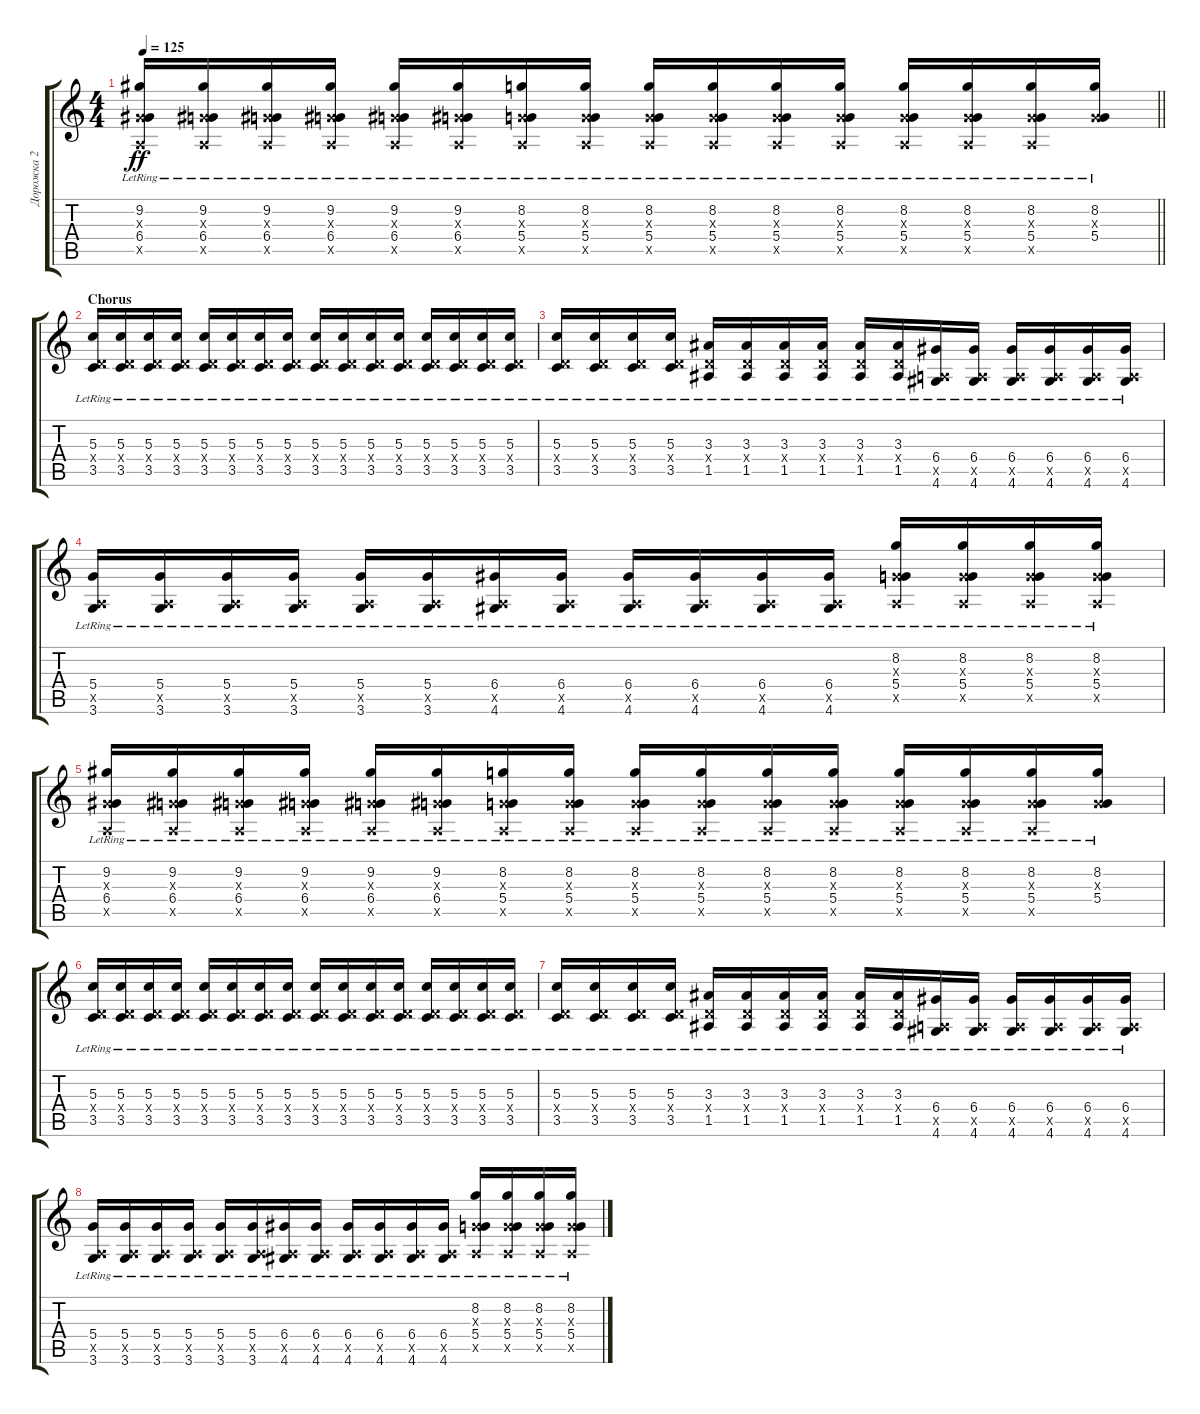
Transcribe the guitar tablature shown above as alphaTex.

\track ("Дорожка 2" "Дорожка 2") {instrument acousticguitarsteel}
\staff {score tabs}
\tuning (E4 B3 G3 D3 A2 E2) {hide}
\ts (4 4)
\tempo 125
\clef g2
\barLineRight lightlight
\ks c
(9.2{lr} 0.3{x} 6.4{lr} 0.5{x}).16{dy ff} (9.2{lr} 0.3{x} 6.4{lr} 0.5{x}).16 (9.2{lr} 0.3{x} 6.4{lr} 0.5{x}).16 (9.2{lr} 0.3{x} 6.4{lr} 0.5{x}).16 (9.2{lr} 0.3{x} 6.4{lr} 0.5{x}).16 (9.2{lr} 0.3{x} 6.4{lr} 0.5{x}).16 (8.2{lr} 0.3{x} 5.4{lr} 0.5{x}).16 (8.2{lr} 0.3{x} 5.4{lr} 0.5{x}).16 (8.2{lr} 0.3{x} 5.4{lr} 0.5{x}).16 (8.2{lr} 0.3{x} 5.4{lr} 0.5{x}).16 (8.2{lr} 0.3{x} 5.4{lr} 0.5{x}).16 (8.2{lr} 0.3{x} 5.4{lr} 0.5{x}).16 (8.2{lr} 0.3{x} 5.4{lr} 0.5{x}).16 (8.2{lr} 0.3{x} 5.4{lr} 0.5{x}).16 (8.2{lr} 0.3{x} 5.4{lr} 0.5{x}).16 (8.2{lr} 0.3{x} 5.4).16 |
\section ("" "Chorus")
(5.3{lr} 0.4{x} 3.5{lr}).16 (5.3{lr} 0.4{x} 3.5{lr}).16 (5.3{lr} 0.4{x} 3.5{lr}).16 (5.3{lr} 0.4{x} 3.5{lr}).16 (5.3{lr} 0.4{x} 3.5{lr}).16 (5.3{lr} 0.4{x} 3.5{lr}).16 (5.3{lr} 0.4{x} 3.5{lr}).16 (5.3{lr} 0.4{x} 3.5{lr}).16 (5.3{lr} 0.4{x} 3.5{lr}).16 (5.3{lr} 0.4{x} 3.5{lr}).16 (5.3{lr} 0.4{x} 3.5{lr}).16 (5.3{lr} 0.4{x} 3.5{lr}).16 (5.3{lr} 0.4{x} 3.5{lr}).16 (5.3{lr} 0.4{x} 3.5{lr}).16 (5.3{lr} 0.4{x} 3.5{lr}).16 (5.3{lr} 0.4{x} 3.5{lr}).16 |
(5.3{lr} 0.4{x} 3.5{lr}).16 (5.3{lr} 0.4{x} 3.5{lr}).16 (5.3{lr} 0.4{x} 3.5{lr}).16 (5.3{lr} 0.4{x} 3.5{lr}).16 (3.3{lr} 0.4{x} 1.5{lr}).16 (3.3{lr} 0.4{x} 1.5{lr}).16 (3.3{lr} 0.4{x} 1.5{lr}).16 (3.3{lr} 0.4{x} 1.5{lr}).16 (3.3{lr} 0.4{x} 1.5{lr}).16 (3.3{lr} 0.4{x} 1.5{lr}).16 (6.4{lr} 0.5{x} 4.6{lr}).16 (6.4{lr} 0.5{x} 4.6{lr}).16 (6.4{lr} 0.5{x} 4.6{lr}).16 (6.4{lr} 0.5{x} 4.6{lr}).16 (6.4{lr} 0.5{x} 4.6{lr}).16 (6.4{lr} 0.5{x} 4.6{lr}).16 |
(5.4{lr} 0.5{x} 3.6{lr}).16 (5.4{lr} 0.5{x} 3.6{lr}).16 (5.4{lr} 0.5{x} 3.6{lr}).16 (5.4{lr} 0.5{x} 3.6{lr}).16 (5.4{lr} 0.5{x} 3.6{lr}).16 (5.4{lr} 0.5{x} 3.6{lr}).16 (6.4{lr} 0.5{x} 4.6{lr}).16 (6.4{lr} 0.5{x} 4.6{lr}).16 (6.4{lr} 0.5{x} 4.6{lr}).16 (6.4{lr} 0.5{x} 4.6{lr}).16 (6.4{lr} 0.5{x} 4.6{lr}).16 (6.4{lr} 0.5{x} 4.6{lr}).16 (8.2{lr} 0.3{x} 5.4{lr} 0.5{x}).16 (8.2{lr} 0.3{x} 5.4{lr} 0.5{x}).16 (8.2{lr} 0.3{x} 5.4{lr} 0.5{x}).16 (8.2{lr} 0.3{x} 5.4{lr} 0.5{x}).16 |
(9.2{lr} 0.3{x} 6.4{lr} 0.5{x}).16 (9.2{lr} 0.3{x} 6.4{lr} 0.5{x}).16 (9.2{lr} 0.3{x} 6.4{lr} 0.5{x}).16 (9.2{lr} 0.3{x} 6.4{lr} 0.5{x}).16 (9.2{lr} 0.3{x} 6.4{lr} 0.5{x}).16 (9.2{lr} 0.3{x} 6.4{lr} 0.5{x}).16 (8.2{lr} 0.3{x} 5.4{lr} 0.5{x}).16 (8.2{lr} 0.3{x} 5.4{lr} 0.5{x}).16 (8.2{lr} 0.3{x} 5.4{lr} 0.5{x}).16 (8.2{lr} 0.3{x} 5.4{lr} 0.5{x}).16 (8.2{lr} 0.3{x} 5.4{lr} 0.5{x}).16 (8.2{lr} 0.3{x} 5.4{lr} 0.5{x}).16 (8.2{lr} 0.3{x} 5.4{lr} 0.5{x}).16 (8.2{lr} 0.3{x} 5.4{lr} 0.5{x}).16 (8.2{lr} 0.3{x} 5.4{lr} 0.5{x}).16 (8.2{lr} 0.3{x} 5.4).16 |
(5.3{lr} 0.4{x} 3.5{lr}).16 (5.3{lr} 0.4{x} 3.5{lr}).16 (5.3{lr} 0.4{x} 3.5{lr}).16 (5.3{lr} 0.4{x} 3.5{lr}).16 (5.3{lr} 0.4{x} 3.5{lr}).16 (5.3{lr} 0.4{x} 3.5{lr}).16 (5.3{lr} 0.4{x} 3.5{lr}).16 (5.3{lr} 0.4{x} 3.5{lr}).16 (5.3{lr} 0.4{x} 3.5{lr}).16 (5.3{lr} 0.4{x} 3.5{lr}).16 (5.3{lr} 0.4{x} 3.5{lr}).16 (5.3{lr} 0.4{x} 3.5{lr}).16 (5.3{lr} 0.4{x} 3.5{lr}).16 (5.3{lr} 0.4{x} 3.5{lr}).16 (5.3{lr} 0.4{x} 3.5{lr}).16 (5.3{lr} 0.4{x} 3.5{lr}).16 |
(5.3{lr} 0.4{x} 3.5{lr}).16 (5.3{lr} 0.4{x} 3.5{lr}).16 (5.3{lr} 0.4{x} 3.5{lr}).16 (5.3{lr} 0.4{x} 3.5{lr}).16 (3.3{lr} 0.4{x} 1.5{lr}).16 (3.3{lr} 0.4{x} 1.5{lr}).16 (3.3{lr} 0.4{x} 1.5{lr}).16 (3.3{lr} 0.4{x} 1.5{lr}).16 (3.3{lr} 0.4{x} 1.5{lr}).16 (3.3{lr} 0.4{x} 1.5{lr}).16 (6.4{lr} 0.5{x} 4.6{lr}).16 (6.4{lr} 0.5{x} 4.6{lr}).16 (6.4{lr} 0.5{x} 4.6{lr}).16 (6.4{lr} 0.5{x} 4.6{lr}).16 (6.4{lr} 0.5{x} 4.6{lr}).16 (6.4{lr} 0.5{x} 4.6{lr}).16 |
(5.4{lr} 0.5{x} 3.6{lr}).16 (5.4{lr} 0.5{x} 3.6{lr}).16 (5.4{lr} 0.5{x} 3.6{lr}).16 (5.4{lr} 0.5{x} 3.6{lr}).16 (5.4{lr} 0.5{x} 3.6{lr}).16 (5.4{lr} 0.5{x} 3.6{lr}).16 (6.4{lr} 0.5{x} 4.6{lr}).16 (6.4{lr} 0.5{x} 4.6{lr}).16 (6.4{lr} 0.5{x} 4.6{lr}).16 (6.4{lr} 0.5{x} 4.6{lr}).16 (6.4{lr} 0.5{x} 4.6{lr}).16 (6.4{lr} 0.5{x} 4.6{lr}).16 (8.2{lr} 0.3{x} 5.4{lr} 0.5{x}).16 (8.2{lr} 0.3{x} 5.4{lr} 0.5{x}).16 (8.2{lr} 0.3{x} 5.4{lr} 0.5{x}).16 (8.2{lr} 0.3{x} 5.4{lr} 0.5{x}).16
